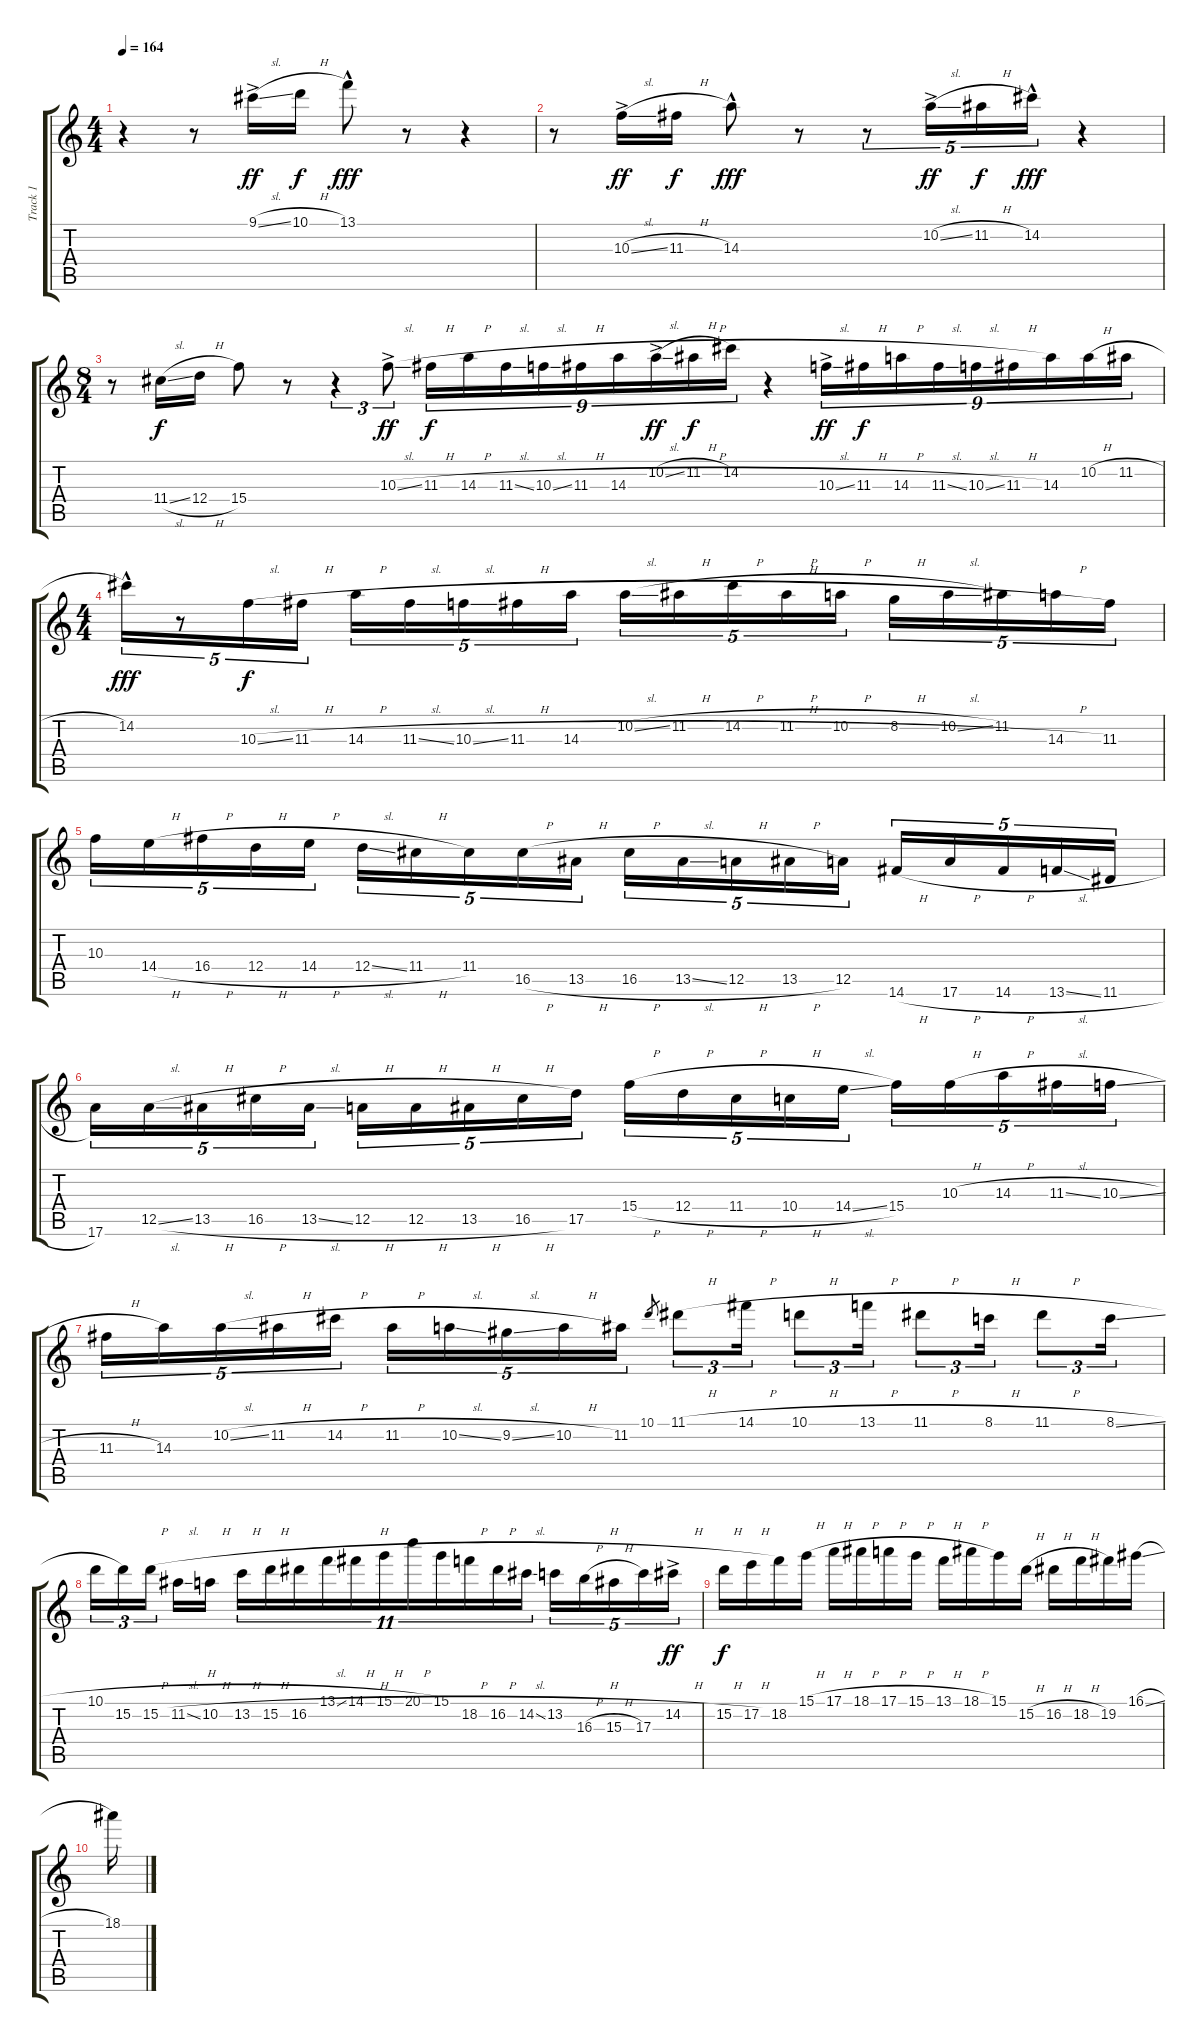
\track ("Track 1" "Track 1") {instrument distortionguitar}
\staff {score tabs}
\tuning (E4 B3 G3 D3 A2 E2) {hide}
\ts (4 4)
\tempo 164
\clef g2
\ks c
r.4{dy f} r.8 9.1{sl ac}.16{dy ff} 10.1{h}.16{dy f} 13.1{hac}.8{dy fff} r.8 r.4 |
r.8 10.3{sl ac}.16{dy ff} 11.3{h}.16{dy f} 14.3{hac}.8{dy fff} r.8 r.8{tu (5 4)} 10.2{sl ac}.16{tu (5 4) dy ff} 11.2{h}.16{tu (5 4) dy f} 14.2{hac}.16{tu (5 4) dy fff} r.4 |
\ts (8 4)
r.8 11.4{sl}.16{dy f} 12.4{h}.16 15.4.8 r.8 r.4{tu (3 2)} 10.3{sl ac}.8{tu (3 2) dy ff} 11.3{h}.16{tu (9 8) dy f} 14.3{h}.16{tu (9 8)} 11.3{sl}.16{tu (9 8)} 10.3{sl}.16{tu (9 8)} 11.3{h}.16{tu (9 8)} 14.3{h}.16{tu (9 8)} 10.2{sl ac}.16{tu (9 8) dy ff} 11.2{h}.16{tu (9 8) dy f} 14.2.16{tu (9 8)} r.4 10.3{sl ac}.16{tu (9 8) dy ff} 11.3{h}.16{tu (9 8) dy f} 14.3{h}.16{tu (9 8)} 11.3{sl}.16{tu (9 8)} 10.3{sl}.16{tu (9 8)} 11.3{h}.16{tu (9 8)} 14.3.16{tu (9 8)} 10.2{h}.16{tu (9 8)} 11.2{h}.16{tu (9 8)} |
\ts (4 4)
14.2{hac}.16{tu (5 4) dy fff} r.8{tu (5 4)} 10.3{sl}.16{tu (5 4) dy f} 11.3{h}.16{tu (5 4)} 14.3{h}.16{tu (5 4)} 11.3{sl}.16{tu (5 4)} 10.3{sl}.16{tu (5 4)} 11.3{h}.16{tu (5 4)} 14.3{h}.16{tu (5 4)} 10.2{sl}.16{tu (5 4)} 11.2{h}.16{tu (5 4)} 14.2{h}.16{tu (5 4)} 11.2{h}.16{tu (5 4)} 10.2{h}.16{tu (5 4)} 8.2{h}.16{tu (5 4)} 10.2{sl}.16{tu (5 4)} 11.2.16{tu (5 4)} 14.3{h}.16{tu (5 4)} 11.3.16{tu (5 4)} |
10.3.16{tu (5 4)} 14.4{h}.16{tu (5 4)} 16.4{h}.16{tu (5 4)} 12.4{h}.16{tu (5 4)} 14.4{h}.16{tu (5 4)} 12.4{sl}.16{tu (5 4)} 11.4{h}.16{tu (5 4)} 11.4.16{tu (5 4)} 16.5{h}.16{tu (5 4)} 13.5{h}.16{tu (5 4)} 16.5{h}.16{tu (5 4)} 13.5{sl}.16{tu (5 4)} 12.5{h}.16{tu (5 4)} 13.5{h}.16{tu (5 4)} 12.5.16{tu (5 4)} 14.6{h}.16{tu (5 4)} 17.6{h}.16{tu (5 4)} 14.6{h}.16{tu (5 4)} 13.6{sl}.16{tu (5 4)} 11.6{h}.16{tu (5 4)} |
17.6.16{tu (5 4)} 12.5{sl}.16{tu (5 4)} 13.5{h}.16{tu (5 4)} 16.5{h}.16{tu (5 4)} 13.5{sl}.16{tu (5 4)} 12.5{h}.16{tu (5 4)} 12.5{h}.16{tu (5 4)} 13.5{h}.16{tu (5 4)} 16.5{h}.16{tu (5 4)} 17.5.16{tu (5 4)} 15.4{h}.16{tu (5 4)} 12.4{h}.16{tu (5 4)} 11.4{h}.16{tu (5 4)} 10.4{h}.16{tu (5 4)} 14.4{sl}.16{tu (5 4)} 15.4.16{tu (5 4)} 10.3{h}.16{tu (5 4)} 14.3{h}.16{tu (5 4)} 11.3{sl}.16{tu (5 4)} 10.3{sl}.16{tu (5 4)} |
11.3{h}.16{tu (5 4)} 14.3.16{tu (5 4)} 10.2{sl}.16{tu (5 4)} 11.2{h}.16{tu (5 4)} 14.2{h}.16{tu (5 4)} 11.2{h}.16{tu (5 4)} 10.2{sl}.16{tu (5 4)} 9.2{sl}.16{tu (5 4)} 10.2{h}.16{tu (5 4)} 11.2.16{tu (5 4)} 10.1.8{gr} 11.1{h}.8{tu (3 2)} 14.1{h}.16{tu (3 2)} 10.1{h}.8{tu (3 2)} 13.1{h}.16{tu (3 2)} 11.1{h}.8{tu (3 2)} 8.1{h}.16{tu (3 2)} 11.1{h}.8{tu (3 2)} 8.1{sl}.16{tu (3 2)} |
10.1{h}.16{tu (3 2)} 15.2.16{tu (3 2)} 15.2{h}.16{tu (3 2) beam splitsecondary} 11.2{sl}.16 10.2{h}.16 13.2{h}.16{tu (11 8)} 15.2{h}.16{tu (11 8)} 16.2{h}.16{tu (11 8)} 13.1{sl}.16{tu (11 8)} 14.1{h}.16{tu (11 8)} 15.1{h}.16{tu (11 8)} 20.1{h}.16{tu (11 8)} 15.1.16{tu (11 8)} 18.2{h}.16{tu (11 8)} 16.2{h}.16{tu (11 8)} 14.2{sl}.16{tu (11 8)} 13.2{h}.16{tu (5 4)} 16.3{h}.16{tu (5 4)} 15.3{h}.16{tu (5 4)} 17.3.16{tu (5 4)} 14.2{h ac}.16{tu (5 4) dy ff} |
15.2{h}.16{dy f} 17.2{h}.16 18.2.16 15.1{h}.16 17.1{h}.16 18.1{h}.16 17.1{h}.16 15.1{h}.16 13.1{h}.16 18.1{h}.16 15.1.16 15.2{h}.16 16.2{h}.16 18.2{h}.16 19.2.16 16.1{sl}.16 |
18.1.16
